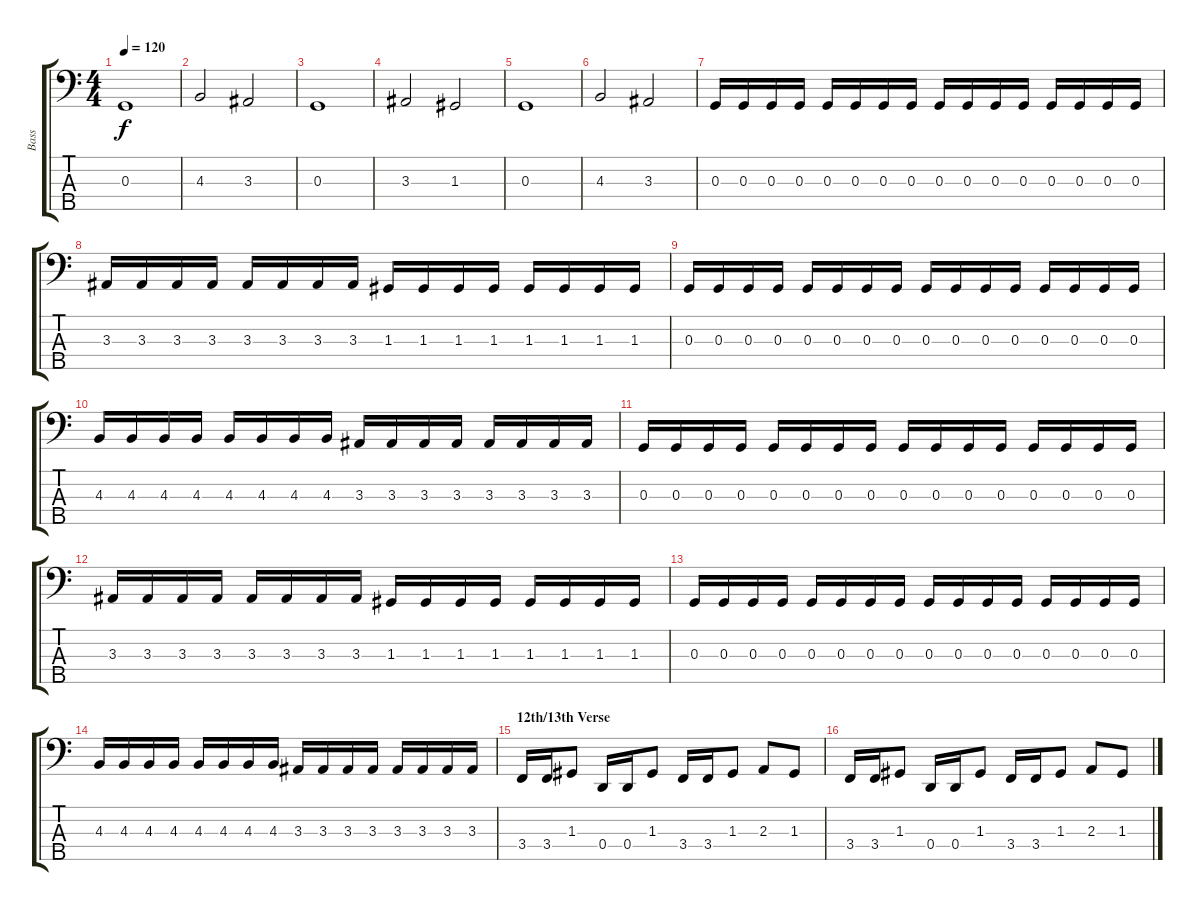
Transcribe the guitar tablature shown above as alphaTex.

\track ("Bass" "Bass") {instrument electricbassfinger}
\staff {score tabs}
\tuning (F2 C2 G1 D1 A0) {hide}
\ts (4 4)
\tempo 120
\clef f4
\ks c
0.3.1{dy f} |
4.3.2 3.3.2 |
0.3.1 |
3.3.2 1.3.2 |
0.3.1 |
4.3.2 3.3.2 |
0.3.16 0.3.16 0.3.16 0.3.16 0.3.16 0.3.16 0.3.16 0.3.16 0.3.16 0.3.16 0.3.16 0.3.16 0.3.16 0.3.16 0.3.16 0.3.16 |
3.3.16 3.3.16 3.3.16 3.3.16 3.3.16 3.3.16 3.3.16 3.3.16 1.3.16 1.3.16 1.3.16 1.3.16 1.3.16 1.3.16 1.3.16 1.3.16 |
0.3.16 0.3.16 0.3.16 0.3.16 0.3.16 0.3.16 0.3.16 0.3.16 0.3.16 0.3.16 0.3.16 0.3.16 0.3.16 0.3.16 0.3.16 0.3.16 |
4.3.16 4.3.16 4.3.16 4.3.16 4.3.16 4.3.16 4.3.16 4.3.16 3.3.16 3.3.16 3.3.16 3.3.16 3.3.16 3.3.16 3.3.16 3.3.16 |
0.3.16 0.3.16 0.3.16 0.3.16 0.3.16 0.3.16 0.3.16 0.3.16 0.3.16 0.3.16 0.3.16 0.3.16 0.3.16 0.3.16 0.3.16 0.3.16 |
3.3.16 3.3.16 3.3.16 3.3.16 3.3.16 3.3.16 3.3.16 3.3.16 1.3.16 1.3.16 1.3.16 1.3.16 1.3.16 1.3.16 1.3.16 1.3.16 |
0.3.16 0.3.16 0.3.16 0.3.16 0.3.16 0.3.16 0.3.16 0.3.16 0.3.16 0.3.16 0.3.16 0.3.16 0.3.16 0.3.16 0.3.16 0.3.16 |
4.3.16 4.3.16 4.3.16 4.3.16 4.3.16 4.3.16 4.3.16 4.3.16 3.3.16 3.3.16 3.3.16 3.3.16 3.3.16 3.3.16 3.3.16 3.3.16 |
\section ("" "12th/13th Verse")
3.4.16 3.4.16 1.3.8 0.4.16 0.4.16 1.3.8 3.4.16 3.4.16 1.3.8 2.3.8 1.3.8 |
3.4.16 3.4.16 1.3.8 0.4.16 0.4.16 1.3.8 3.4.16 3.4.16 1.3.8 2.3.8 1.3.8
